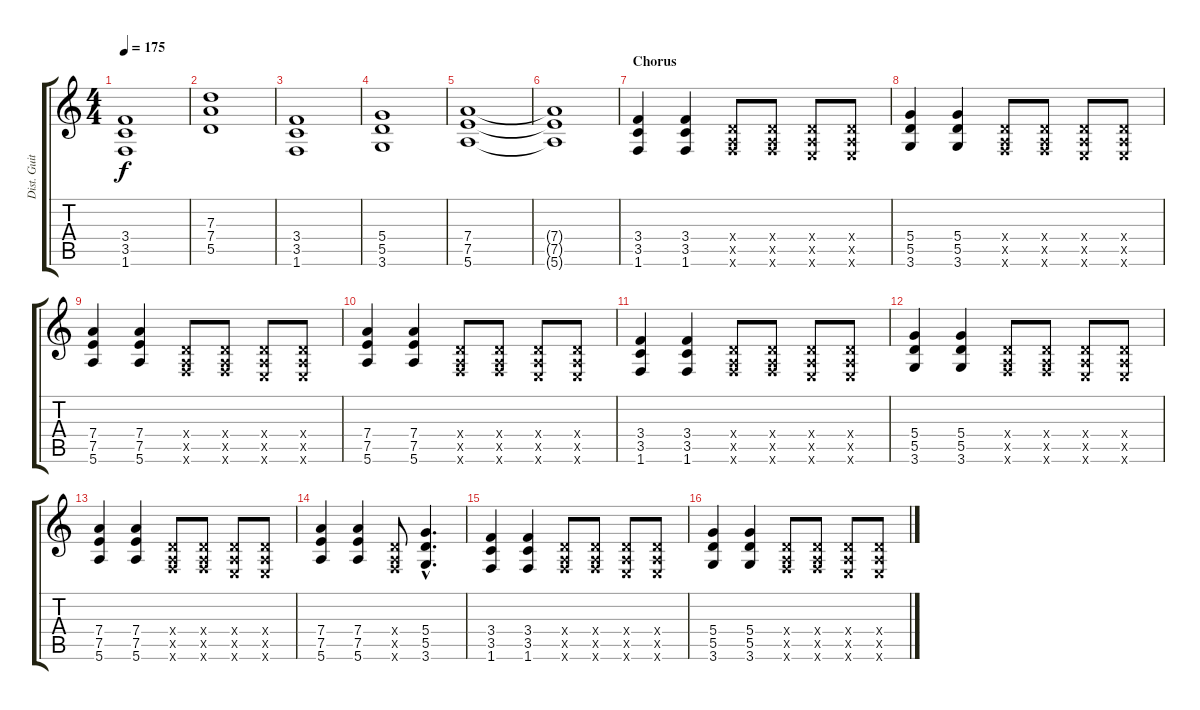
\track ("Dist. Guitar II" "Dist. Guit") {instrument distortionguitar}
\staff {score tabs}
\tuning (E4 B3 G3 D3 A2 E2) {hide}
\ts (4 4)
\tempo 175
\clef g2
\ks c
(3.4 3.5 1.6).1{dy f} |
(7.3 7.4 5.5).1 |
(3.4 3.5 1.6).1 |
(5.4 5.5 3.6).1 |
(7.4 7.5 5.6).1 |
(7.4{t} 7.5{t} 5.6{t}).1 |
\section ("" "Chorus")
(3.4 3.5 1.6).4 (3.4 3.5 1.6).4 (0.4{x} 0.5{x} 1.6{x}).8 (0.4{x} 0.5{x} 1.6{x}).8 (0.4{x} 0.5{x} 0.6{x}).8 (0.4{x} 0.5{x} 0.6{x}).8 |
(5.4 5.5 3.6).4 (5.4 5.5 3.6).4 (0.4{x} 0.5{x} 1.6{x}).8 (0.4{x} 0.5{x} 1.6{x}).8 (0.4{x} 0.5{x} 0.6{x}).8 (0.4{x} 0.5{x} 0.6{x}).8 |
(7.4 7.5 5.6).4 (7.4 7.5 5.6).4 (0.4{x} 0.5{x} 1.6{x}).8 (0.4{x} 0.5{x} 1.6{x}).8 (0.4{x} 0.5{x} 0.6{x}).8 (0.4{x} 0.5{x} 0.6{x}).8 |
(7.4 7.5 5.6).4 (7.4 7.5 5.6).4 (0.4{x} 0.5{x} 1.6{x}).8 (0.4{x} 0.5{x} 1.6{x}).8 (0.4{x} 0.5{x} 0.6{x}).8 (0.4{x} 0.5{x} 0.6{x}).8 |
(3.4 3.5 1.6).4 (3.4 3.5 1.6).4 (0.4{x} 0.5{x} 1.6{x}).8 (0.4{x} 0.5{x} 1.6{x}).8 (0.4{x} 0.5{x} 0.6{x}).8 (0.4{x} 0.5{x} 0.6{x}).8 |
(5.4 5.5 3.6).4 (5.4 5.5 3.6).4 (0.4{x} 0.5{x} 1.6{x}).8 (0.4{x} 0.5{x} 1.6{x}).8 (0.4{x} 0.5{x} 0.6{x}).8 (0.4{x} 0.5{x} 0.6{x}).8 |
(7.4 7.5 5.6).4 (7.4 7.5 5.6).4 (0.4{x} 0.5{x} 1.6{x}).8 (0.4{x} 0.5{x} 1.6{x}).8 (0.4{x} 0.5{x} 0.6{x}).8 (0.4{x} 0.5{x} 0.6{x}).8 |
(7.4 7.5 5.6).4 (7.4 7.5 5.6).4 (0.4{x} 0.5{x} 1.6{x}).8 (5.4{hac} 5.5{hac} 3.6{hac}).4{d} |
(3.4 3.5 1.6).4 (3.4 3.5 1.6).4 (0.4{x} 0.5{x} 1.6{x}).8 (0.4{x} 0.5{x} 1.6{x}).8 (0.4{x} 0.5{x} 0.6{x}).8 (0.4{x} 0.5{x} 0.6{x}).8 |
(5.4 5.5 3.6).4 (5.4 5.5 3.6).4 (0.4{x} 0.5{x} 1.6{x}).8 (0.4{x} 0.5{x} 1.6{x}).8 (0.4{x} 0.5{x} 0.6{x}).8 (0.4{x} 0.5{x} 0.6{x}).8
